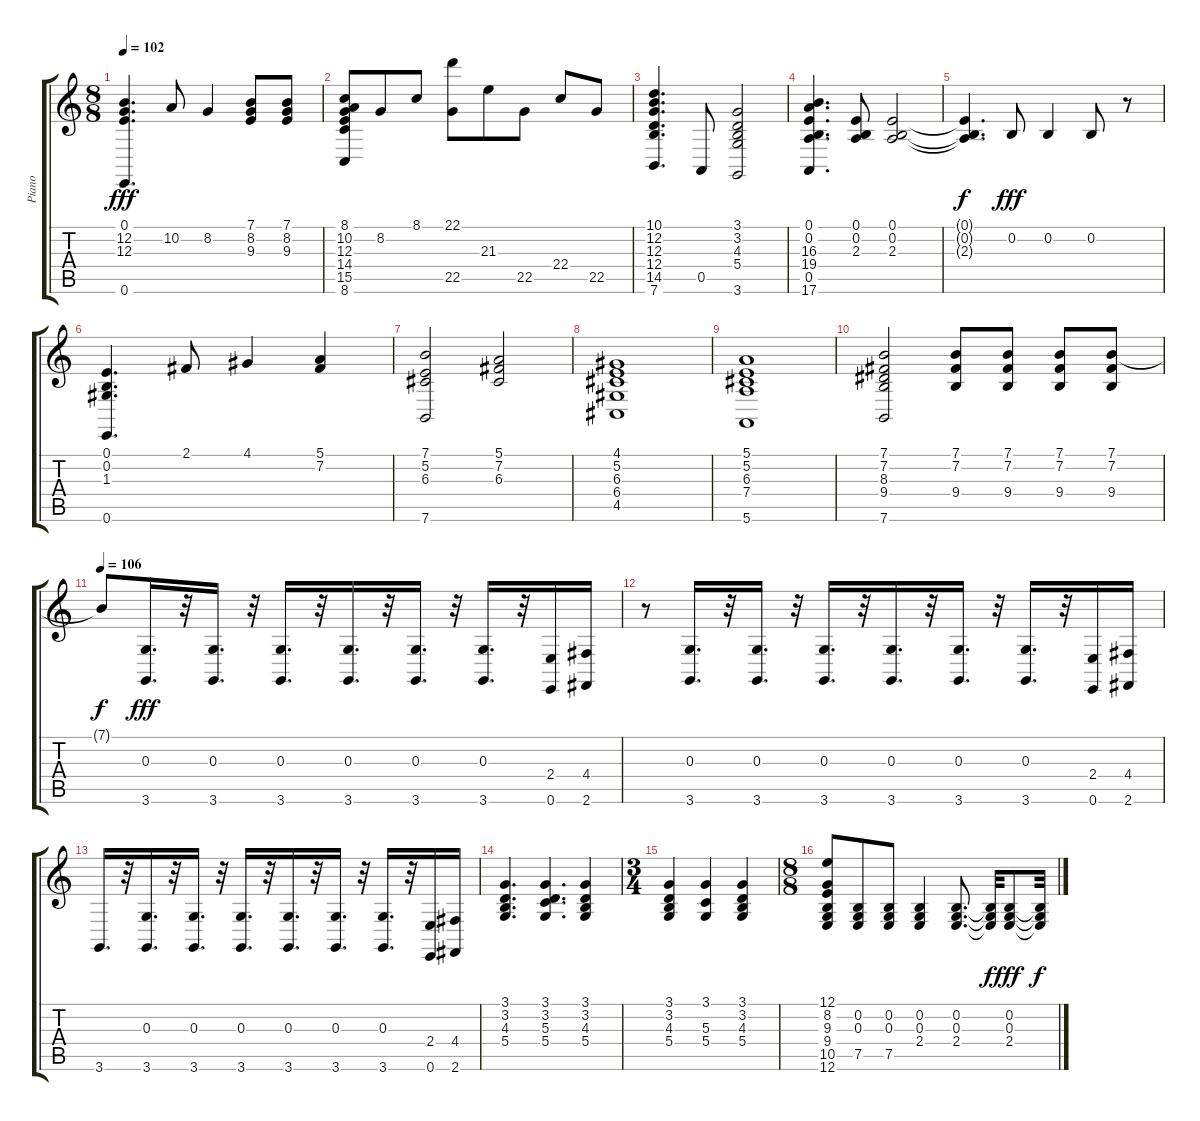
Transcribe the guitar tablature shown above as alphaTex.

\track ("Piano" "Piano") {instrument electricgrandpiano}
\staff {score tabs}
\tuning (E4 B3 G3 D3 A2 E2) {hide}
\ts (8 8)
\tempo 102
\clef g2
\ks c
(0.1 12.2 12.3 0.6).4{d dy fff} 10.2.8 8.2.4 (7.1 8.2 9.3).8 (7.1 8.2 9.3).8 |
(8.1 10.2 12.3 14.4 15.5 8.6).8 8.2.8 8.1.8 (22.1 22.5).8 21.3.8 22.5.8 22.4.8 22.5.8 |
(10.1 12.2 12.3 12.4 14.5 7.6).4{d} 0.5.8 (3.1 3.2 4.3 5.4 3.6).2 |
(0.1 0.2 16.3 19.4 0.5 17.6).4{d} (0.1 0.2 2.3).8 (0.1 0.2 2.3).2 |
(0.1{t} 0.2{t} 2.3{t}).4{d dy f} 0.2.8{dy fff} 0.2.4 0.2.8 r.8 |
(0.1 0.2 1.3 0.6).4{d} 2.1.8 4.1.4 (5.1 7.2).4 |
(7.1 5.2 6.3 7.6).2 (5.1 7.2 6.3).2 |
(4.1 5.2 6.3 6.4 4.5).1 |
(5.1 5.2 6.3 7.4 5.6).1 |
(7.1 7.2 8.3 9.4 7.6).2 (7.1 7.2 9.4).8 (7.1 7.2 9.4).8 (7.1 7.2 9.4).8 (7.1 7.2 9.4).8 |
\tempo 106
7.1{t}.8{dy f} (0.3 3.6).16{d dy fff} r.32 (0.3 3.6).16{d} r.32 (0.3 3.6).16{d} r.32 (0.3 3.6).16{d} r.32 (0.3 3.6).16{d} r.32 (0.3 3.6).16{d} r.32 (2.4 0.6).16 (4.4 2.6).16 |
r.8 (0.3 3.6).16{d} r.32 (0.3 3.6).16{d} r.32 (0.3 3.6).16{d} r.32 (0.3 3.6).16{d} r.32 (0.3 3.6).16{d} r.32 (0.3 3.6).16{d} r.32 (2.4 0.6).16 (4.4 2.6).16 |
3.6.16{d} r.32 (0.3 3.6).16{d} r.32 (0.3 3.6).16{d} r.32 (0.3 3.6).16{d} r.32 (0.3 3.6).16{d} r.32 (0.3 3.6).16{d} r.32 (0.3 3.6).16{d} r.32 (2.4 0.6).16 (4.4 2.6).16 |
(3.1 3.2 4.3 5.4).4{d} (3.1 3.2 5.3 5.4).4{d} (3.1 3.2 4.3 5.4).4 |
\ts (3 4)
(3.1 3.2 4.3 5.4).4 (3.1 5.3 5.4).4 (3.1 3.2 4.3 5.4).4 |
\ts (8 8)
(12.1 8.2 9.3 9.4 10.5 12.6).8 (0.2 0.3 7.5).8 (0.2 0.3 7.5).8 (0.2 0.3 2.4).4 (0.2 0.3 2.4).8{d} (0.2{t} 0.3{t} 2.4{t}).32{dy f} (0.2 0.3 2.4).8{dy fff} (0.2{t} 0.3{t} 2.4{t}).32{dy f}
